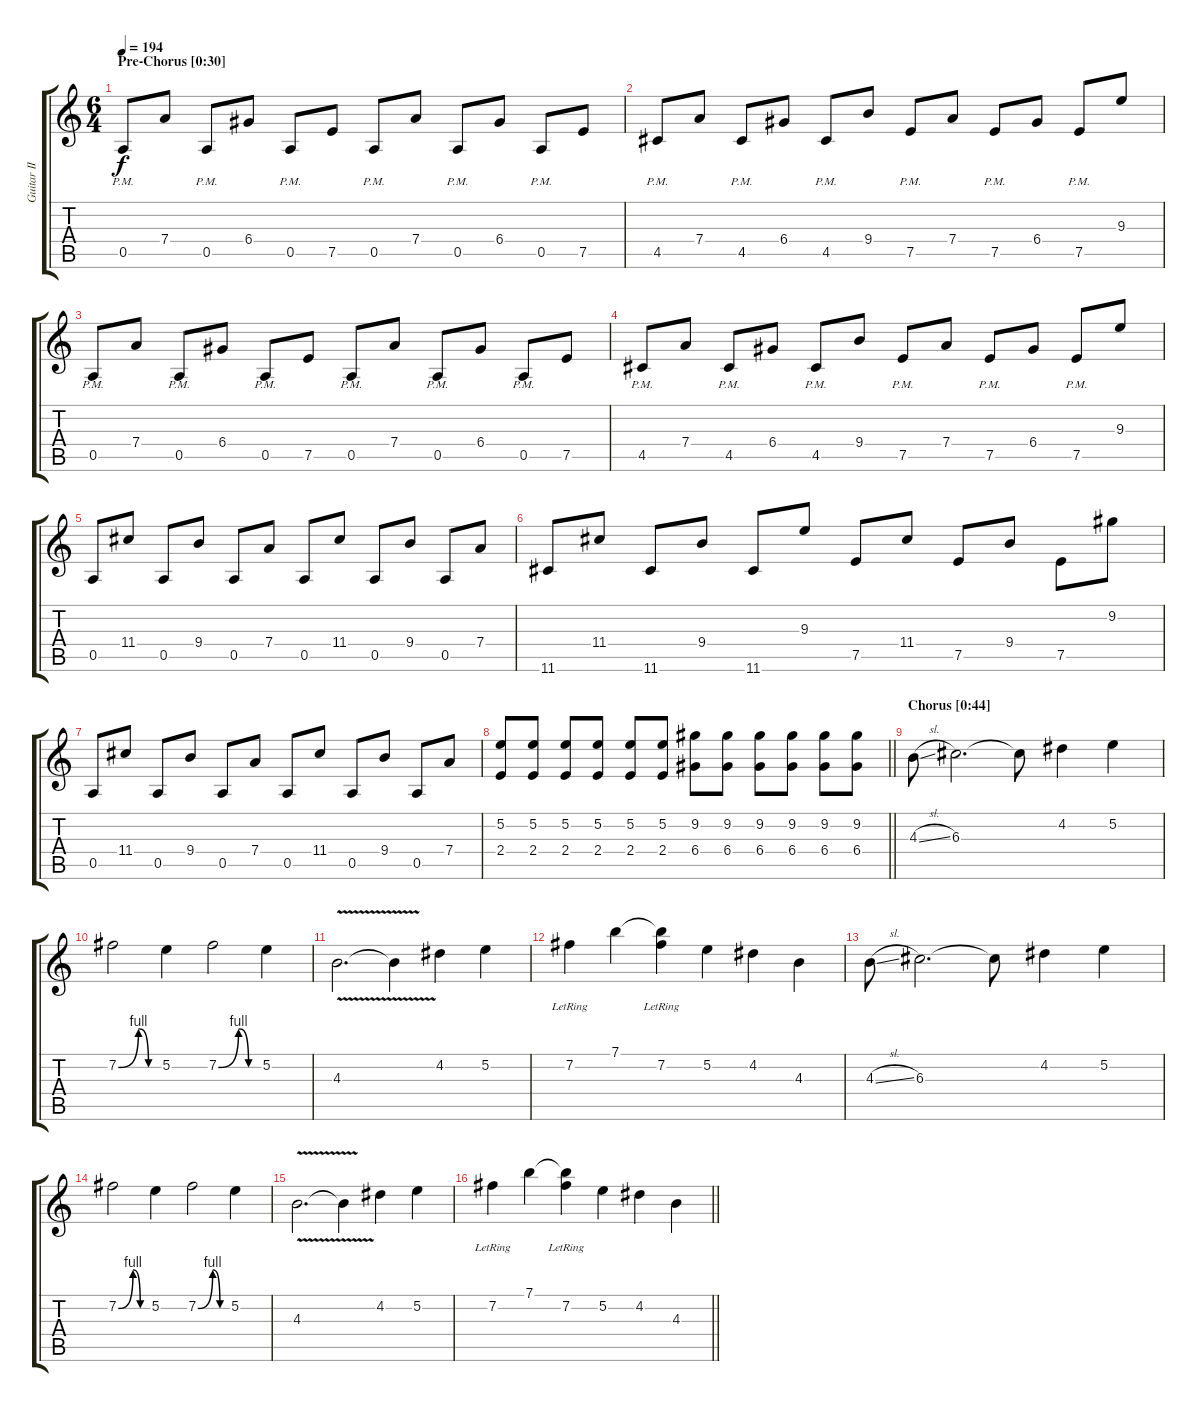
\track ("Guitar II (Main lead)" "Guitar II ") {instrument distortionguitar}
\staff {score tabs}
\tuning (E4 B3 G3 D3 A2 D2) {hide}
\ts (6 4)
\section ("" "Pre-Chorus [0:30]")
\tempo 194
\clef g2
\ks c
0.5{pm}.8{dy f} 7.4.8 0.5{pm}.8 6.4.8 0.5{pm}.8 7.5.8 0.5{pm}.8 7.4.8 0.5{pm}.8 6.4.8 0.5{pm}.8 7.5.8 |
4.5{pm}.8 7.4.8 4.5{pm}.8 6.4.8 4.5{pm}.8 9.4.8 7.5{pm}.8 7.4.8 7.5{pm}.8 6.4.8 7.5{pm}.8 9.3.8 |
0.5{pm}.8 7.4.8 0.5{pm}.8 6.4.8 0.5{pm}.8 7.5.8 0.5{pm}.8 7.4.8 0.5{pm}.8 6.4.8 0.5{pm}.8 7.5.8 |
4.5{pm}.8 7.4.8 4.5{pm}.8 6.4.8 4.5{pm}.8 9.4.8 7.5{pm}.8 7.4.8 7.5{pm}.8 6.4.8 7.5{pm}.8 9.3.8 |
0.5.8 11.4.8 0.5.8 9.4.8 0.5.8 7.4.8 0.5.8 11.4.8 0.5.8 9.4.8 0.5.8 7.4.8 |
11.6.8 11.4.8 11.6.8 9.4.8 11.6.8 9.3.8 7.5.8 11.4.8 7.5.8 9.4.8 7.5.8 9.2.8 |
0.5.8 11.4.8 0.5.8 9.4.8 0.5.8 7.4.8 0.5.8 11.4.8 0.5.8 9.4.8 0.5.8 7.4.8 |
\barLineRight lightlight
(5.2 2.4).8 (5.2 2.4).8 (5.2 2.4).8 (5.2 2.4).8 (5.2 2.4).8 (5.2 2.4).8 (9.2 6.4).8 (9.2 6.4).8 (9.2 6.4).8 (9.2 6.4).8 (9.2 6.4).8 (9.2 6.4).8 |
\section ("" "Chorus [0:44]")
4.3{sl}.8 6.3.2{d} 6.3{t}.8 4.2.4 5.2.4 |
7.2{be (custom 0 0 30 4 45 0 60 0)}.2 5.2.4 7.2{be (custom 0 0 30 4 45 0 60 0)}.2 5.2.4 |
4.3{v}.2{d} 4.3{t}.4 4.2.4 5.2.4 |
7.2{lr}.4 7.1.4 (7.1{t} 7.2{lr}).4 5.2.4 4.2.4 4.3.4 |
4.3{sl}.8 6.3.2{d} 6.3{t}.8 4.2.4 5.2.4 |
7.2{be (custom 0 0 30 4 45 0 60 0)}.2 5.2.4 7.2{be (custom 0 0 30 4 45 0 60 0)}.2 5.2.4 |
4.3{v}.2{d} 4.3{t}.4 4.2.4 5.2.4 |
\barLineRight lightlight
7.2{lr}.4 7.1.4 (7.1{t} 7.2{lr}).4 5.2.4 4.2.4 4.3.4
